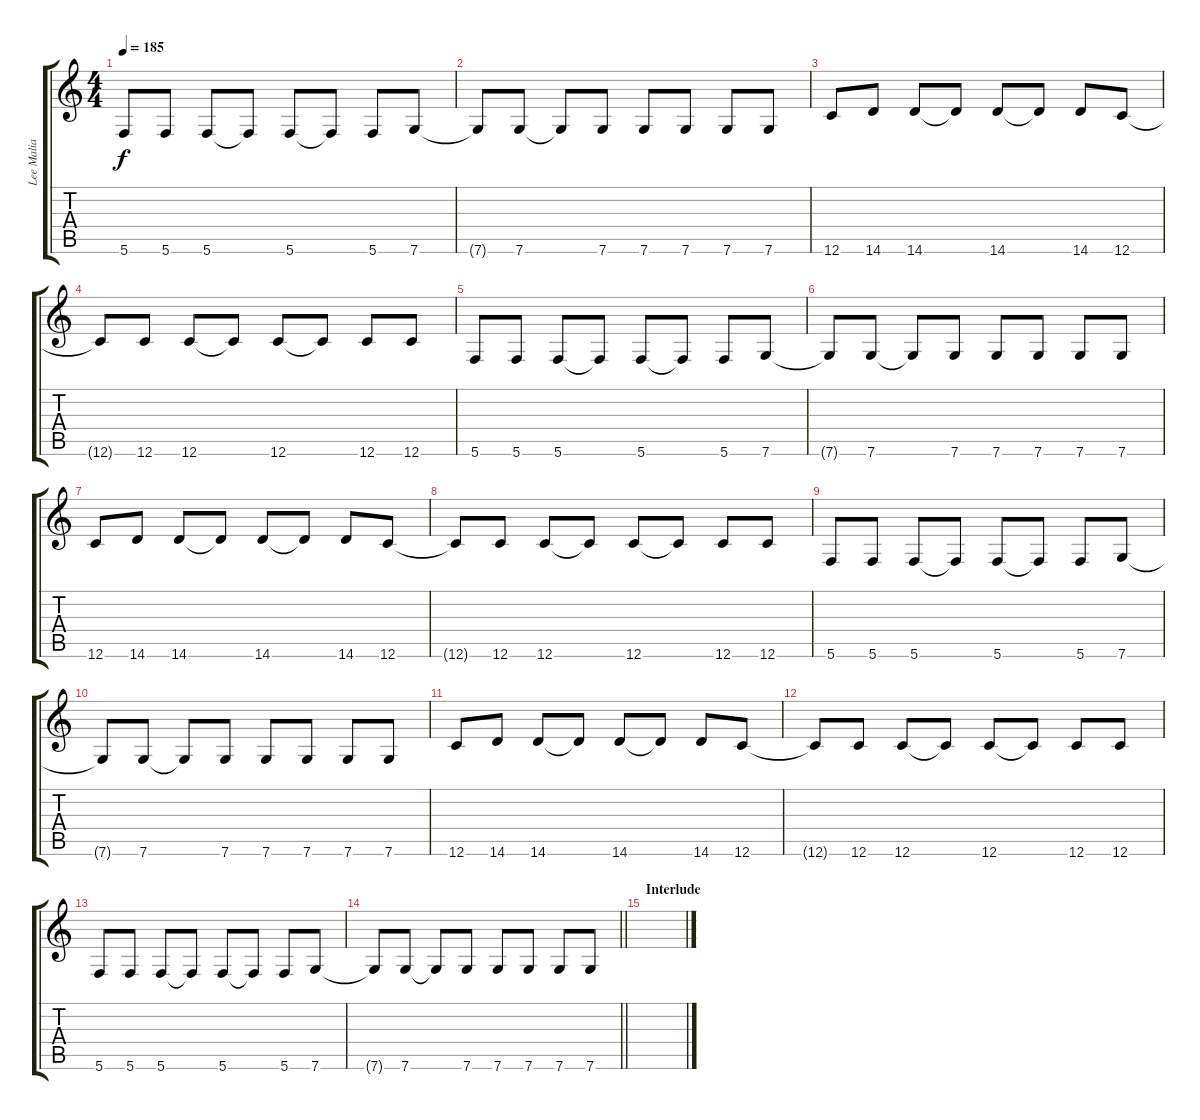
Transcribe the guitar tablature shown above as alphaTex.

\track ("Lee Malia" "Lee Malia") {instrument distortionguitar}
\staff {score tabs}
\tuning (C4 G3 Eb3 Bb2 F2 C2) {hide}
\ts (4 4)
\tempo 185
\clef g2
\ks c
5.6.8{dy f} 5.6.8 5.6.8 5.6{t}.8 5.6.8 5.6{t}.8 5.6.8 7.6.8 |
7.6{t}.8 7.6.8 7.6{t}.8 7.6.8 7.6.8 7.6.8 7.6.8 7.6.8 |
12.6.8 14.6.8 14.6.8 14.6{t}.8 14.6.8 14.6{t}.8 14.6.8 12.6.8 |
12.6{t}.8 12.6.8 12.6.8 12.6{t}.8 12.6.8 12.6{t}.8 12.6.8 12.6.8 |
5.6.8 5.6.8 5.6.8 5.6{t}.8 5.6.8 5.6{t}.8 5.6.8 7.6.8 |
7.6{t}.8 7.6.8 7.6{t}.8 7.6.8 7.6.8 7.6.8 7.6.8 7.6.8 |
12.6.8 14.6.8 14.6.8 14.6{t}.8 14.6.8 14.6{t}.8 14.6.8 12.6.8 |
12.6{t}.8 12.6.8 12.6.8 12.6{t}.8 12.6.8 12.6{t}.8 12.6.8 12.6.8 |
5.6.8 5.6.8 5.6.8 5.6{t}.8 5.6.8 5.6{t}.8 5.6.8 7.6.8 |
7.6{t}.8 7.6.8 7.6{t}.8 7.6.8 7.6.8 7.6.8 7.6.8 7.6.8 |
12.6.8 14.6.8 14.6.8 14.6{t}.8 14.6.8 14.6{t}.8 14.6.8 12.6.8 |
12.6{t}.8 12.6.8 12.6.8 12.6{t}.8 12.6.8 12.6{t}.8 12.6.8 12.6.8 |
5.6.8 5.6.8 5.6.8 5.6{t}.8 5.6.8 5.6{t}.8 5.6.8 7.6.8 |
\barLineRight lightlight
7.6{t}.8 7.6.8 7.6{t}.8 7.6.8 7.6.8 7.6.8 7.6.8 7.6.8 |
\section ("" "Interlude")
